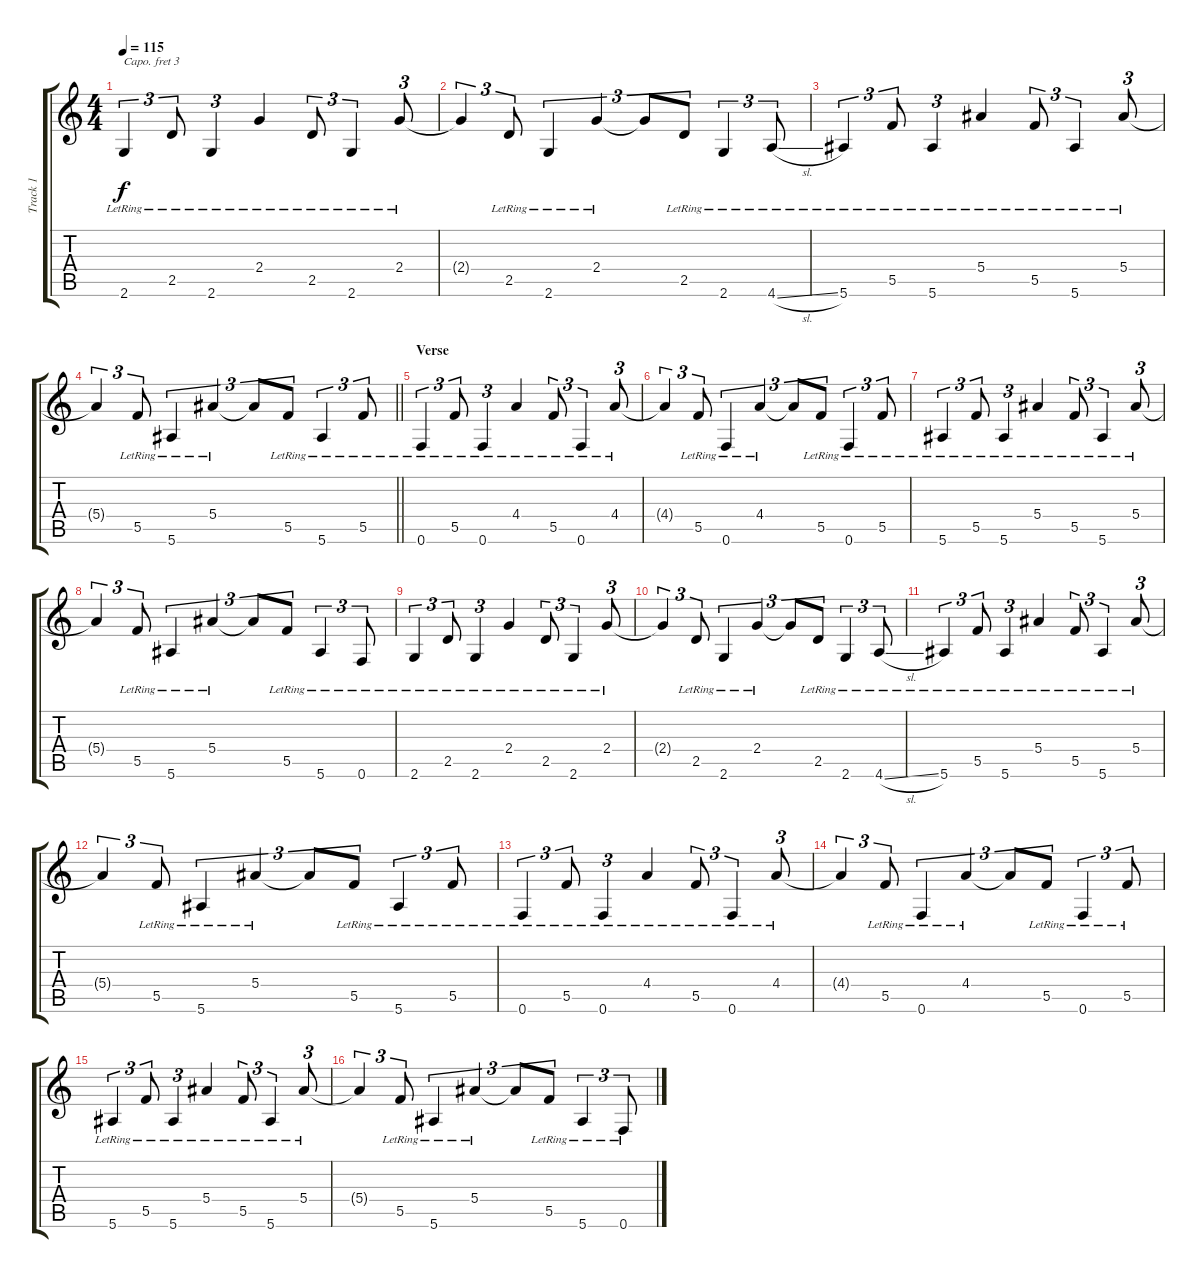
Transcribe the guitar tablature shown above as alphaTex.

\track ("Track 1" "Track 1") {instrument acousticguitarsteel}
\staff {score tabs}
\capo 3
\tuning (E4 B3 G3 D3 A2 D2) {hide}
\ts (4 4)
\tempo 115
\clef g2
\ks c
2.6{lr}.4{tu (3 2) dy f} 2.5{lr}.8{tu (3 2)} 2.6{lr}.4{tu (3 2)} 2.4{lr}.4 2.5{lr}.8{tu (3 2)} 2.6{lr}.4{tu (3 2)} 2.4{lr}.8{tu (3 2)} |
2.4{t}.4{tu (3 2)} 2.5{lr}.8{tu (3 2)} 2.6{lr}.4{tu (3 2)} 2.4{lr}.4{tu (3 2)} 2.4{t}.8{tu (3 2)} 2.5{lr}.8{tu (3 2)} 2.6{lr}.4{tu (3 2)} 4.6{sl lr}.8{tu (3 2)} |
5.6{lr}.4{tu (3 2)} 5.5{lr}.8{tu (3 2)} 5.6{lr}.4{tu (3 2)} 5.4{lr}.4 5.5{lr}.8{tu (3 2)} 5.6{lr}.4{tu (3 2)} 5.4{lr}.8{tu (3 2)} |
\barLineRight lightlight
5.4{t}.4{tu (3 2)} 5.5{lr}.8{tu (3 2)} 5.6{lr}.4{tu (3 2)} 5.4{lr}.4{tu (3 2)} 5.4{t}.8{tu (3 2)} 5.5{lr}.8{tu (3 2)} 5.6{lr}.4{tu (3 2)} 5.5{lr}.8{tu (3 2)} |
\section ("" "Verse")
0.6{lr}.4{tu (3 2)} 5.5{lr}.8{tu (3 2)} 0.6{lr}.4{tu (3 2)} 4.4{lr}.4 5.5{lr}.8{tu (3 2)} 0.6{lr}.4{tu (3 2)} 4.4{lr}.8{tu (3 2)} |
4.4{t}.4{tu (3 2)} 5.5{lr}.8{tu (3 2)} 0.6{lr}.4{tu (3 2)} 4.4{lr}.4{tu (3 2)} 4.4{t}.8{tu (3 2)} 5.5{lr}.8{tu (3 2)} 0.6{lr}.4{tu (3 2)} 5.5{lr}.8{tu (3 2)} |
5.6{lr}.4{tu (3 2)} 5.5{lr}.8{tu (3 2)} 5.6{lr}.4{tu (3 2)} 5.4{lr}.4 5.5{lr}.8{tu (3 2)} 5.6{lr}.4{tu (3 2)} 5.4{lr}.8{tu (3 2)} |
5.4{t}.4{tu (3 2)} 5.5{lr}.8{tu (3 2)} 5.6{lr}.4{tu (3 2)} 5.4{lr}.4{tu (3 2)} 5.4{t}.8{tu (3 2)} 5.5{lr}.8{tu (3 2)} 5.6{lr}.4{tu (3 2)} 0.6{lr}.8{tu (3 2)} |
2.6{lr}.4{tu (3 2)} 2.5{lr}.8{tu (3 2)} 2.6{lr}.4{tu (3 2)} 2.4{lr}.4 2.5{lr}.8{tu (3 2)} 2.6{lr}.4{tu (3 2)} 2.4{lr}.8{tu (3 2)} |
2.4{t}.4{tu (3 2)} 2.5{lr}.8{tu (3 2)} 2.6{lr}.4{tu (3 2)} 2.4{lr}.4{tu (3 2)} 2.4{t}.8{tu (3 2)} 2.5{lr}.8{tu (3 2)} 2.6{lr}.4{tu (3 2)} 4.6{sl lr}.8{tu (3 2)} |
5.6{lr}.4{tu (3 2)} 5.5{lr}.8{tu (3 2)} 5.6{lr}.4{tu (3 2)} 5.4{lr}.4 5.5{lr}.8{tu (3 2)} 5.6{lr}.4{tu (3 2)} 5.4{lr}.8{tu (3 2)} |
5.4{t}.4{tu (3 2)} 5.5{lr}.8{tu (3 2)} 5.6{lr}.4{tu (3 2)} 5.4{lr}.4{tu (3 2)} 5.4{t}.8{tu (3 2)} 5.5{lr}.8{tu (3 2)} 5.6{lr}.4{tu (3 2)} 5.5{lr}.8{tu (3 2)} |
0.6{lr}.4{tu (3 2)} 5.5{lr}.8{tu (3 2)} 0.6{lr}.4{tu (3 2)} 4.4{lr}.4 5.5{lr}.8{tu (3 2)} 0.6{lr}.4{tu (3 2)} 4.4{lr}.8{tu (3 2)} |
4.4{t}.4{tu (3 2)} 5.5{lr}.8{tu (3 2)} 0.6{lr}.4{tu (3 2)} 4.4{lr}.4{tu (3 2)} 4.4{t}.8{tu (3 2)} 5.5{lr}.8{tu (3 2)} 0.6{lr}.4{tu (3 2)} 5.5{lr}.8{tu (3 2)} |
5.6{lr}.4{tu (3 2)} 5.5{lr}.8{tu (3 2)} 5.6{lr}.4{tu (3 2)} 5.4{lr}.4 5.5{lr}.8{tu (3 2)} 5.6{lr}.4{tu (3 2)} 5.4{lr}.8{tu (3 2)} |
5.4{t}.4{tu (3 2)} 5.5{lr}.8{tu (3 2)} 5.6{lr}.4{tu (3 2)} 5.4{lr}.4{tu (3 2)} 5.4{t}.8{tu (3 2)} 5.5{lr}.8{tu (3 2)} 5.6{lr}.4{tu (3 2)} 0.6{lr}.8{tu (3 2)}
